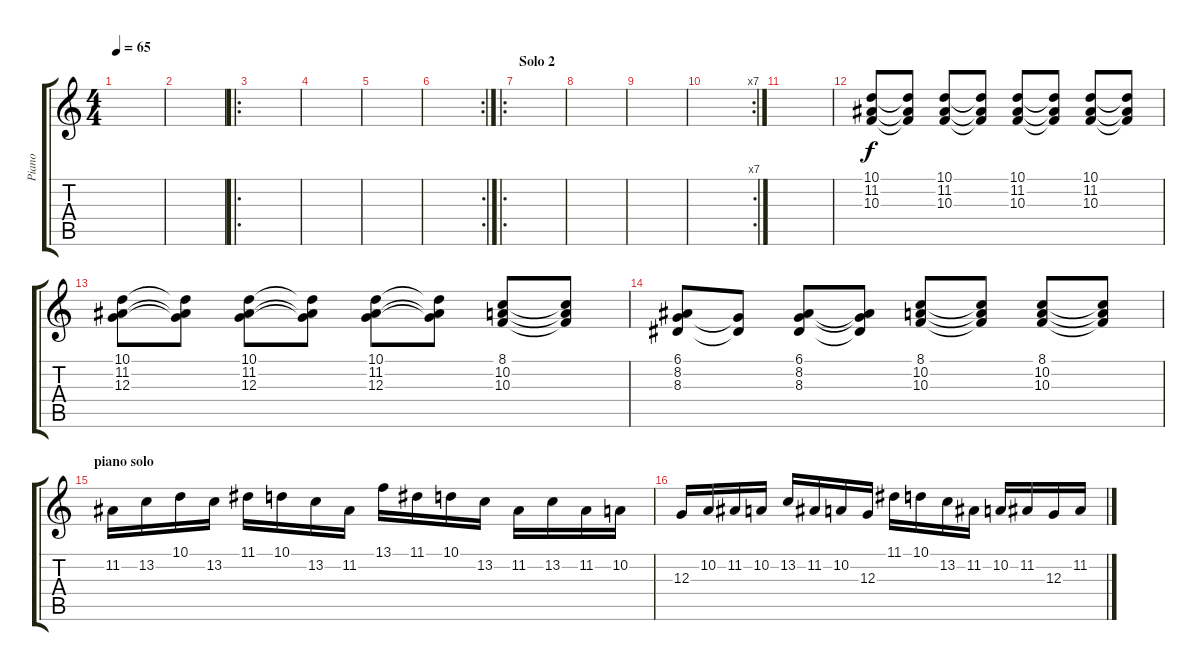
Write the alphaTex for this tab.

\track ("Piano" "Piano") {instrument acousticgrandpiano}
\staff {score tabs}
\tuning (E4 B3 G3 D3 A2 E2) {hide}
\ts (4 4)
\tempo 65
\clef g2
\ks c
|
|
\ro
|
|
|
\rc 2
|
\ro
\section ("" "Solo 2")
|
|
|
\rc 7
|
|
(10.1 11.2 10.3).8 (10.1{t} 11.2{t} 10.3{t}).8 (10.1 11.2 10.3).8 (10.1{t} 11.2{t} 10.3{t}).8 (10.1 11.2 10.3).8 (10.1{t} 11.2{t} 10.3{t}).8 (10.1 11.2 10.3).8 (10.1{t} 11.2{t} 10.3{t}).8 |
(10.1 11.2 12.3).8 (10.1{t} 11.2{t} 12.3{t}).8 (10.1 11.2 12.3).8 (10.1{t} 11.2{t} 12.3{t}).8 (10.1 11.2 12.3).8 (10.1{t} 11.2{t} 12.3{t}).8 (8.1 10.2 10.3).8 (8.1{t} 10.2{t} 10.3{t}).8 |
(6.1 8.2 8.3).8 (8.2{t} 8.3{t}).8 (6.1 8.2 8.3).8 (6.1{t} 8.2{t} 8.3{t}).8 (8.1 10.2 10.3).8 (8.1{t} 10.2{t} 10.3{t}).8 (8.1 10.2 10.3).8 (8.1{t} 10.2{t} 10.3{t}).8 |
\section ("" "piano solo")
11.2.16 13.2.16 10.1.16 13.2.16 11.1.16 10.1.16 13.2.16 11.2.16 13.1.16 11.1.16 10.1.16 13.2.16 11.2.16 13.2.16 11.2.16 10.2.16 |
12.3.16 10.2.16 11.2.16 10.2.16 13.2.16 11.2.16 10.2.16 12.3.16 11.1.16 10.1.16 13.2.16 11.2.16 10.2.16 11.2.16 12.3.16 11.2.16
